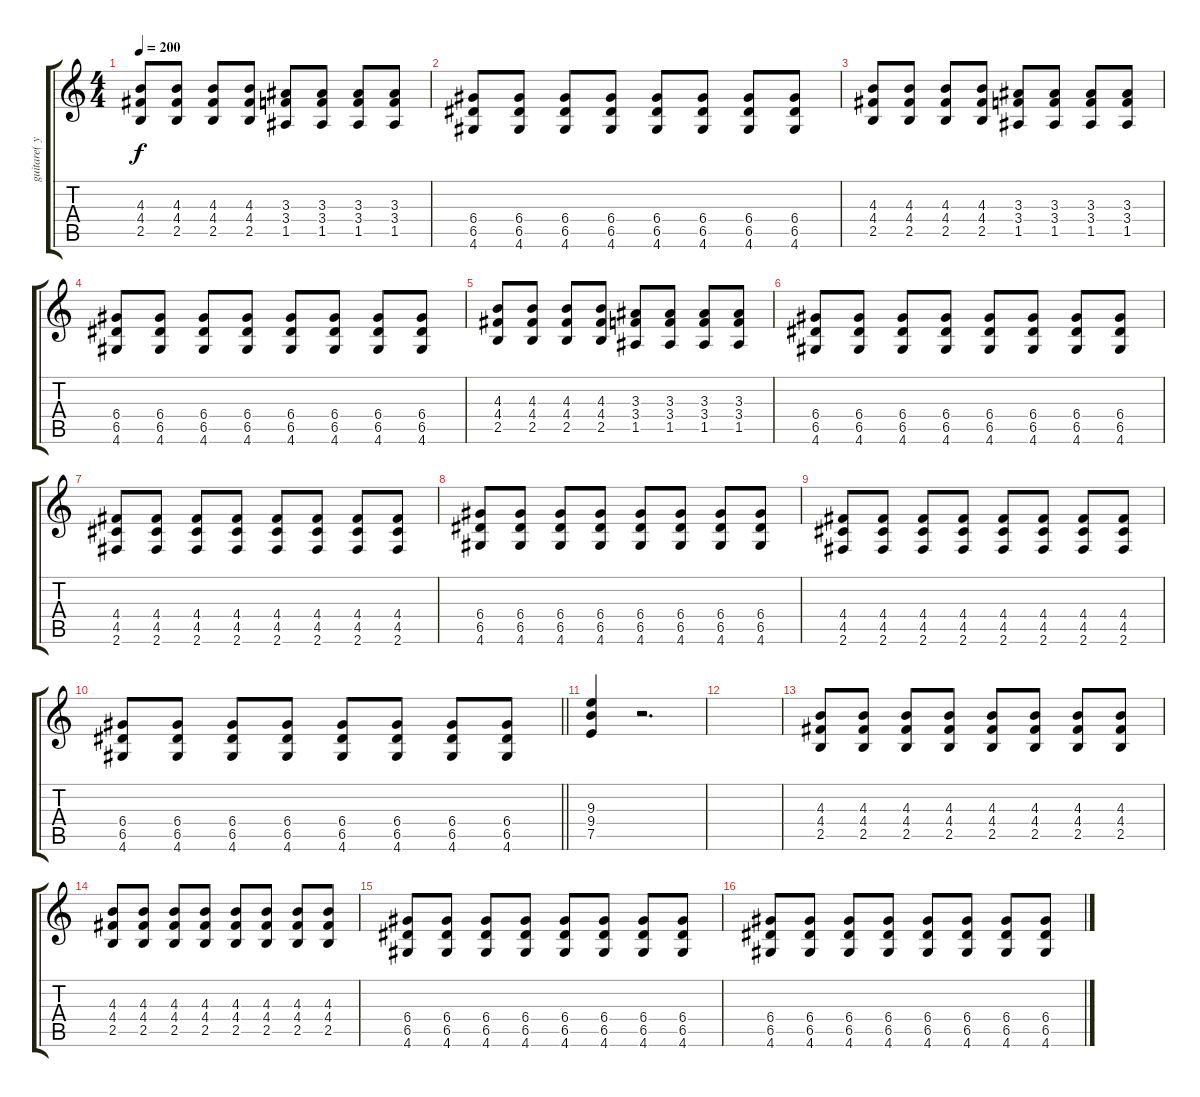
\track ("guitare( yann ) " "guitare( y") {instrument overdrivenguitar}
\staff {score tabs}
\tuning (E4 B3 G3 D3 A2 E2) {hide}
\ts (4 4)
\tempo 200
\clef g2
\ks c
(4.3 4.4 2.5).8{dy f} (4.3 4.4 2.5).8 (4.3 4.4 2.5).8 (4.3 4.4 2.5).8 (3.3 3.4 1.5).8 (3.3 3.4 1.5).8 (3.3 3.4 1.5).8 (3.3 3.4 1.5).8 |
(6.4 6.5 4.6).8 (6.4 6.5 4.6).8 (6.4 6.5 4.6).8 (6.4 6.5 4.6).8 (6.4 6.5 4.6).8 (6.4 6.5 4.6).8 (6.4 6.5 4.6).8 (6.4 6.5 4.6).8 |
(4.3 4.4 2.5).8 (4.3 4.4 2.5).8 (4.3 4.4 2.5).8 (4.3 4.4 2.5).8 (3.3 3.4 1.5).8 (3.3 3.4 1.5).8 (3.3 3.4 1.5).8 (3.3 3.4 1.5).8 |
(6.4 6.5 4.6).8 (6.4 6.5 4.6).8 (6.4 6.5 4.6).8 (6.4 6.5 4.6).8 (6.4 6.5 4.6).8 (6.4 6.5 4.6).8 (6.4 6.5 4.6).8 (6.4 6.5 4.6).8 |
(4.3 4.4 2.5).8 (4.3 4.4 2.5).8 (4.3 4.4 2.5).8 (4.3 4.4 2.5).8 (3.3 3.4 1.5).8 (3.3 3.4 1.5).8 (3.3 3.4 1.5).8 (3.3 3.4 1.5).8 |
(6.4 6.5 4.6).8 (6.4 6.5 4.6).8 (6.4 6.5 4.6).8 (6.4 6.5 4.6).8 (6.4 6.5 4.6).8 (6.4 6.5 4.6).8 (6.4 6.5 4.6).8 (6.4 6.5 4.6).8 |
(4.4 4.5 2.6).8 (4.4 4.5 2.6).8 (4.4 4.5 2.6).8 (4.4 4.5 2.6).8 (4.4 4.5 2.6).8 (4.4 4.5 2.6).8 (4.4 4.5 2.6).8 (4.4 4.5 2.6).8 |
(6.4 6.5 4.6).8 (6.4 6.5 4.6).8 (6.4 6.5 4.6).8 (6.4 6.5 4.6).8 (6.4 6.5 4.6).8 (6.4 6.5 4.6).8 (6.4 6.5 4.6).8 (6.4 6.5 4.6).8 |
(4.4 4.5 2.6).8 (4.4 4.5 2.6).8 (4.4 4.5 2.6).8 (4.4 4.5 2.6).8 (4.4 4.5 2.6).8 (4.4 4.5 2.6).8 (4.4 4.5 2.6).8 (4.4 4.5 2.6).8 |
\barLineRight lightlight
(6.4 6.5 4.6).8 (6.4 6.5 4.6).8 (6.4 6.5 4.6).8 (6.4 6.5 4.6).8 (6.4 6.5 4.6).8 (6.4 6.5 4.6).8 (6.4 6.5 4.6).8 (6.4 6.5 4.6).8 |
(9.3 9.4 7.5).4 r.2{d} |
|
(4.3 4.4 2.5).8 (4.3 4.4 2.5).8 (4.3 4.4 2.5).8 (4.3 4.4 2.5).8 (4.3 4.4 2.5).8 (4.3 4.4 2.5).8 (4.3 4.4 2.5).8 (4.3 4.4 2.5).8 |
(4.3 4.4 2.5).8 (4.3 4.4 2.5).8 (4.3 4.4 2.5).8 (4.3 4.4 2.5).8 (4.3 4.4 2.5).8 (4.3 4.4 2.5).8 (4.3 4.4 2.5).8 (4.3 4.4 2.5).8 |
(6.4 6.5 4.6).8 (6.4 6.5 4.6).8 (6.4 6.5 4.6).8 (6.4 6.5 4.6).8 (6.4 6.5 4.6).8 (6.4 6.5 4.6).8 (6.4 6.5 4.6).8 (6.4 6.5 4.6).8 |
(6.4 6.5 4.6).8 (6.4 6.5 4.6).8 (6.4 6.5 4.6).8 (6.4 6.5 4.6).8 (6.4 6.5 4.6).8 (6.4 6.5 4.6).8 (6.4 6.5 4.6).8 (6.4 6.5 4.6).8
